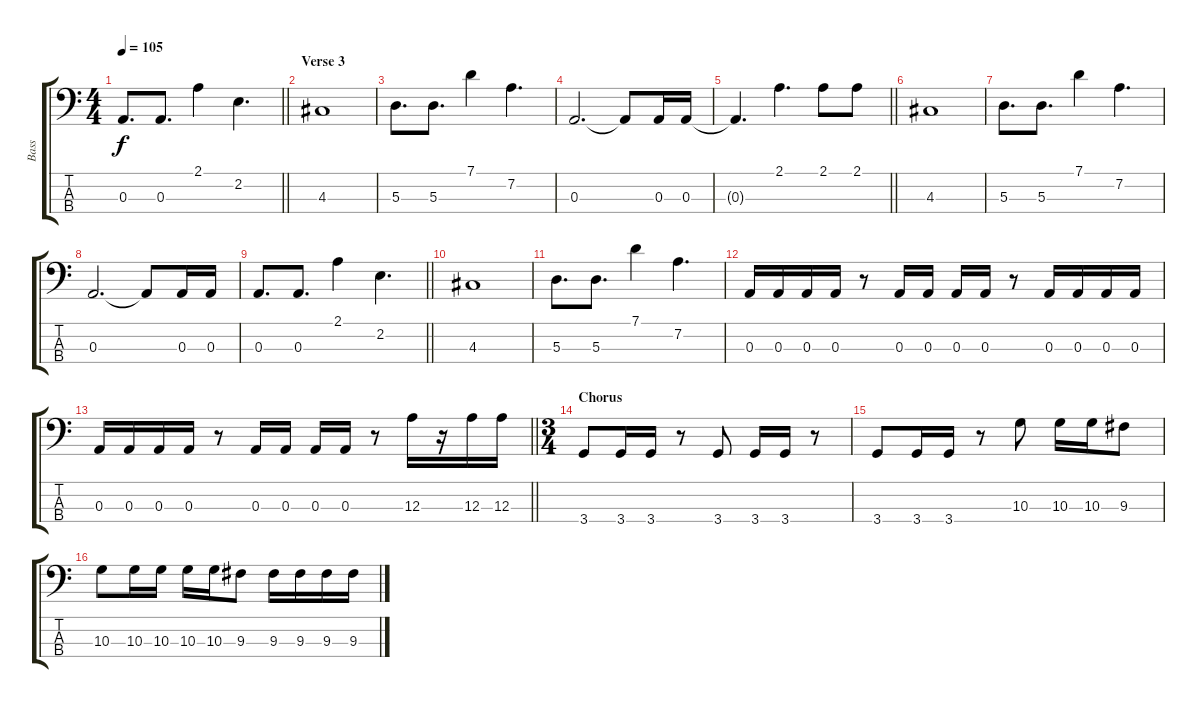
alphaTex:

\track ("Bass" "Bass") {instrument electricbassfinger}
\staff {score tabs}
\tuning (G2 D2 A1 E1) {hide}
\ts (4 4)
\tempo 105
\clef f4
\barLineRight lightlight
\ks c
0.3.8{d dy f} 0.3.8{d} 2.1.4 2.2.4{d} |
\section ("" "Verse 3")
4.3.1 |
5.3.8{d} 5.3.8{d} 7.1.4 7.2.4{d} |
0.3.2{d} 0.3{t}.8 0.3.16 0.3.16 |
\barLineRight lightlight
0.3{t}.4{d} 2.1.4{d} 2.1.8 2.1.8 |
4.3.1 |
5.3.8{d} 5.3.8{d} 7.1.4 7.2.4{d} |
0.3.2{d} 0.3{t}.8 0.3.16 0.3.16 |
\barLineRight lightlight
0.3.8{d} 0.3.8{d} 2.1.4 2.2.4{d} |
4.3.1 |
5.3.8{d} 5.3.8{d} 7.1.4 7.2.4{d} |
0.3.16 0.3.16 0.3.16 0.3.16 r.8 0.3.16 0.3.16 0.3.16 0.3.16 r.8 0.3.16 0.3.16 0.3.16 0.3.16 |
\barLineRight lightlight
0.3.16 0.3.16 0.3.16 0.3.16 r.8 0.3.16 0.3.16 0.3.16 0.3.16 r.8 12.3.16 r.16 12.3.16 12.3.16 |
\ts (3 4)
\section ("" "Chorus")
3.4.8 3.4.16 3.4.16 r.8 3.4.8 3.4.16 3.4.16 r.8 |
3.4.8 3.4.16 3.4.16 r.8 10.3.8 10.3.16 10.3.16 9.3.8 |
10.3.8 10.3.16 10.3.16 10.3.16 10.3.16 9.3.8 9.3.16 9.3.16 9.3.16 9.3.16
